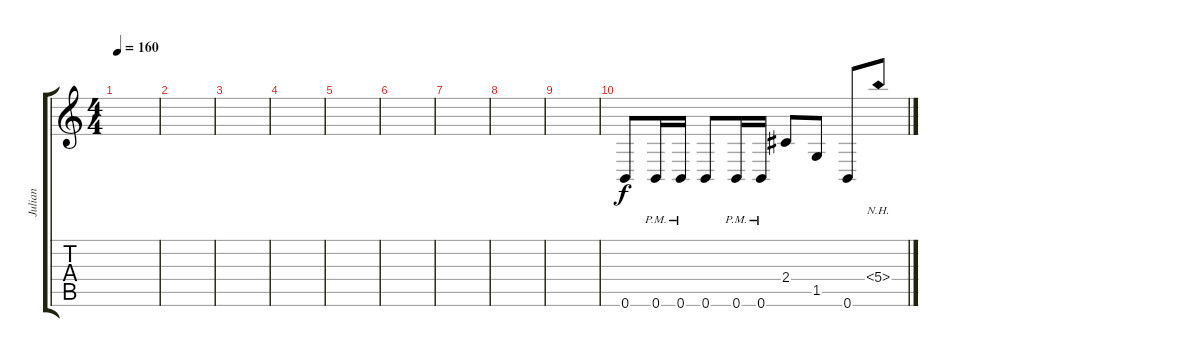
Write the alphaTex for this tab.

\track ("Julian" "Julian") {instrument overdrivenguitar}
\staff {score tabs}
\tuning (Db4 Ab3 E3 B2 Gb2 B1) {hide}
\ts (4 4)
\tempo 160
\clef g2
\ks c
|
|
|
|
|
|
|
|
|
0.6.8 0.6{pm}.16 0.6{pm}.16 0.6.8 0.6{pm}.16 0.6{pm}.16 2.4.8 1.5.8 0.6.8 5.4{nh}.8
